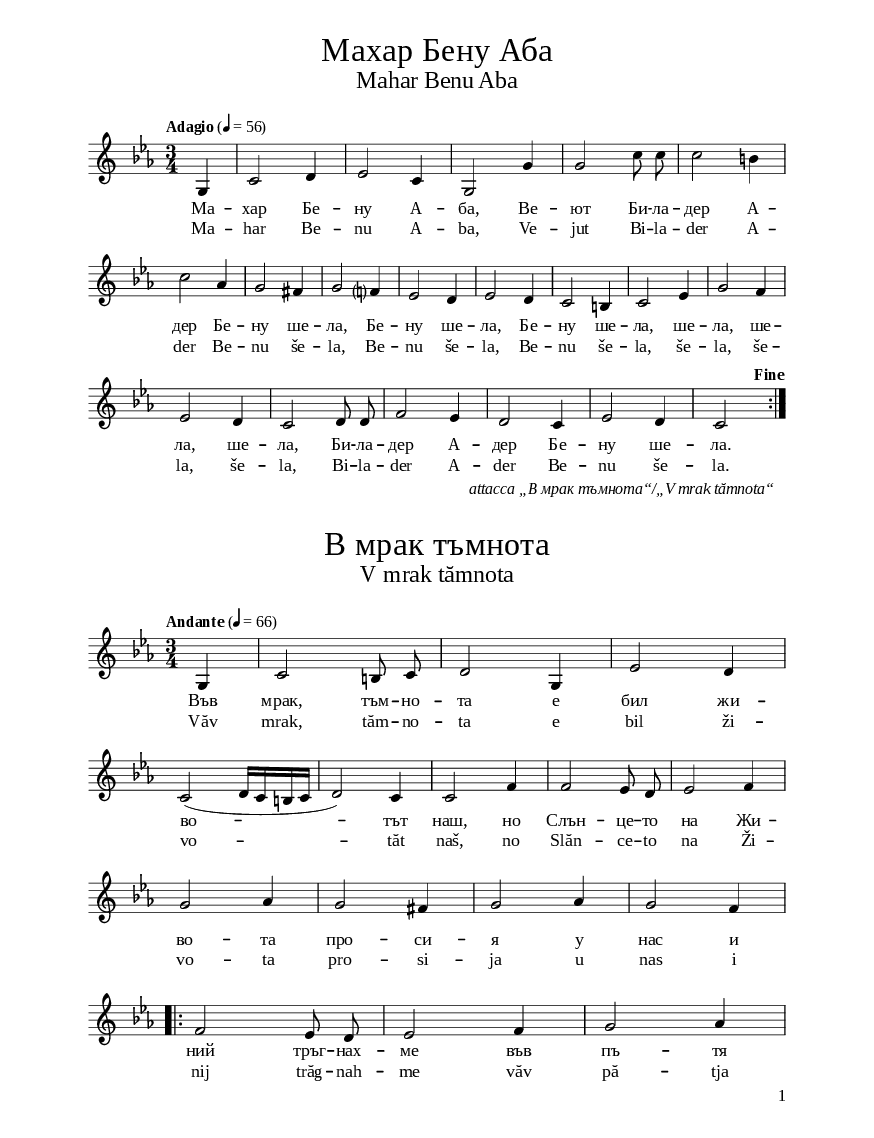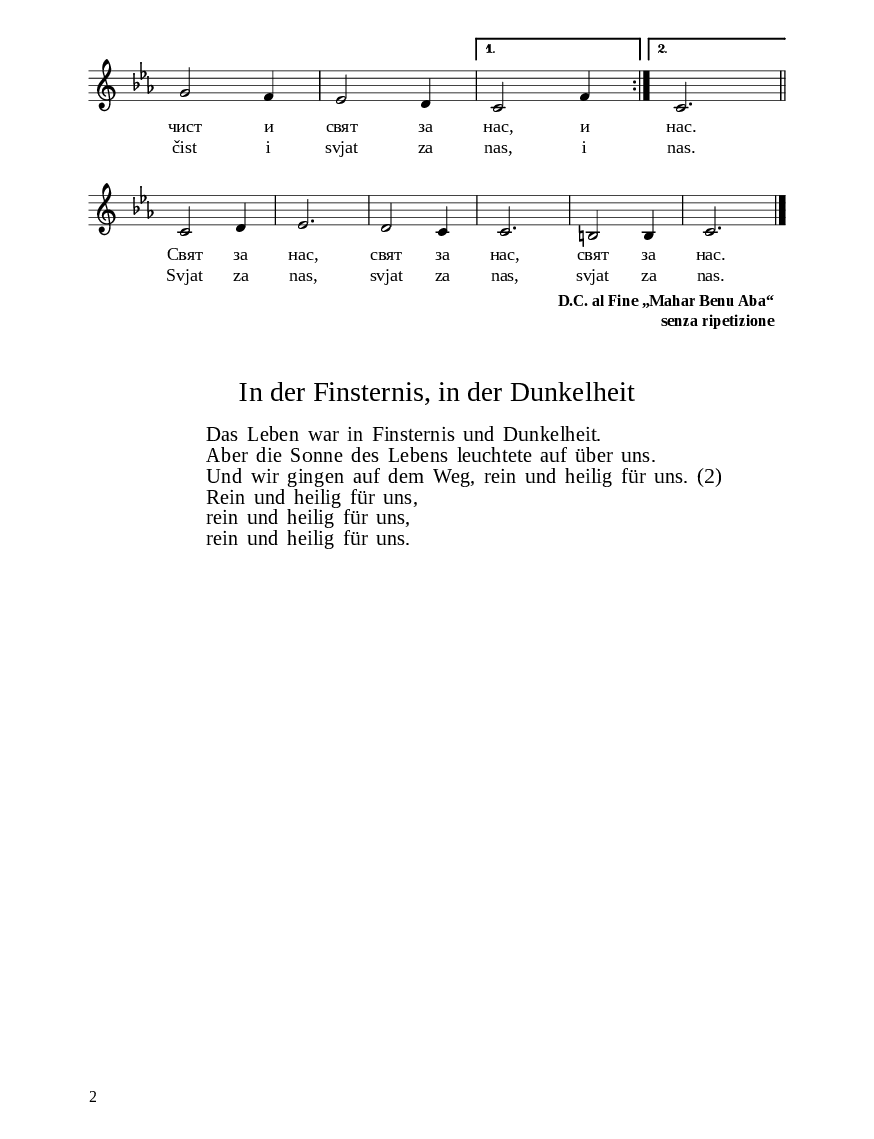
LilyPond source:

\version "2.24.1"

% include paper part and global functions
\include "include/globals.ily"

\bookpart {
  \label #'ref080
  \tocItem \markup "Махар Бену Аба – Mahar Benu Aba"
  \include "include/bookpart-paper.ily"
  \score {
    \include "include/score-layout.ily"

    \new Voice \relative c' {
      \clef treble
      \key c \minor
      \time 3/4
      \tempoFunc "Adagio" 4 "56"

      \autoBeamOff

      \partial 4

      \repeat volta 2 {
        g4 | c2 d4 | es2 c 4 |  g2 g'4 | g2 c8 c8 | c2 b4 |\break  c2 as4 |


        g2 fis4 |g2 f?4 | es2 d4 |  es2 d4 | c2 b4 | c2 es4 | g2 f4 | \break

        es2 d4 | c2 d8 d | f2 es4 | d2 c4 | es2 d4 | \tempo "          Fine" c2
      }

    }

    \addlyrics {
      Ма -- хар Бе -- ну А -- ба, Ве -- ют
      Би -- ла -- дер А -- дер Бе -- ну ше -- ла,
      Бе -- ну ше -- ла, Бе -- ну ше -- ла,
      ше -- ла, ше -- ла, ше -- ла,
      Би -- ла -- дер А -- дер Бе -- ну ше -- ла.
    }

   \addlyrics {
      Ma -- har Be -- nu A -- ba, Ve -- jut
      Bi -- la -- der A -- der Be -- nu še -- la,
      Be -- nu še -- la, Be -- nu še -- la,
      še -- la, še -- la, še -- la,
      Bi -- la -- der A -- der Be -- nu še -- la.
    }

    \header {
      title = \titleFunc "Махар Бену Аба" "Mahar Benu Aba"
    }

    \midi{}

  } % score

  \markup \italic \dc-one-nobold "attacca „В мрак тъмнота“/„V mrak tămnota“"

    \label #'ref080_1
  \tocItem \markup "В мрак тъмнота – V mrak tămnota"


  \score {
    \include "include/score-layout.ily"


    \new Voice \absolute {
      \clef treble
      \key c \minor
      \time 3/4
      \tempoFunc "Andante" 4 "66"

      \partial 4

      g4  | c'2 \autoBeamOff b8 c' | \autoBeamOn d'2 g4 | es'2 d'4 | \break c'2 ( d'16 c' b c'  |

      d'2 ) c'4 | c'2 f'4 |  \autoBeamOff f'2 es'8 d' | es'2 f'4 |\break g'2 as'4

      g'2 fis'4 | g'2 as'4 | g'2 f'4 | \break  \repeat volta 2 {
        f'2 es'8 d' |  es'2 f'4

        g'2 as'4 \break  | g'2 f'4 | es'2 d'4
      }  \alternative { { c'2 f'4 } {  c'2. } } \bar "||"  \break  |

      c'2 d'4 |  es'2. |  d'2 c'4 | c'2. | b2 b4 | c'2. | \bar "|."
    }

    \addlyrics {
      Във мрак, тъм
      -- но -- та е бил жи -- во -- тът наш, но Слън
      -- це -- то на Жи -- во -- та про -- си -- я у
      нас и ний тръг -- нах -- ме във пъ -- тя чист
      и свят за нас, и нас. Свят за нас, свят за
      нас, свят за нас.
    }
      \addlyrics {
      Văv mrak, tăm
      -- no -- ta e bil ži -- vo -- tăt naš, no Slăn
      -- ce -- to na Ži -- vo -- ta pro -- si -- ja u
      nas i nij trăg -- nah -- me văv pă -- tja čist
      i svjat za nas, i nas. Svjat za nas, svjat za
      nas, svjat za nas.
    }

      \header {
        title = \titleFunc "В мрак тъмнота" "V mrak tămnota"
      }

      \midi{}

    }

    \markup \dc-two "D.C. al Fine „Mahar Benu Aba“" "senza ripetizione"

    \markup \empty-two

    % include foreign translation(s) of the song
    \version "2.20.0"

\markup \fill-line { \fontsize #deTitleFontSize "In der Finsternis, in der Dunkelheit" }
\markup \null
\markup \null
\markup \fontsize #deCoupletFontSize {
  \hspace #10
  \override #`(baseline-skip . ,deCoupletBaselineSkip)

  \column {
    \line { " " Das Leben war in Finsternis und Dunkelheit. }

    \line { " " Aber die Sonne des Lebens leuchtete auf über uns.}

    \line { " " Und wir gingen auf dem Weg, rein und heilig für uns. (2)}

    \line { " " Rein und heilig für uns,}

    \line { " "rein und heilig für uns, }
    \line { " " rein und heilig für uns. }

  }


}


  } % bookpart
